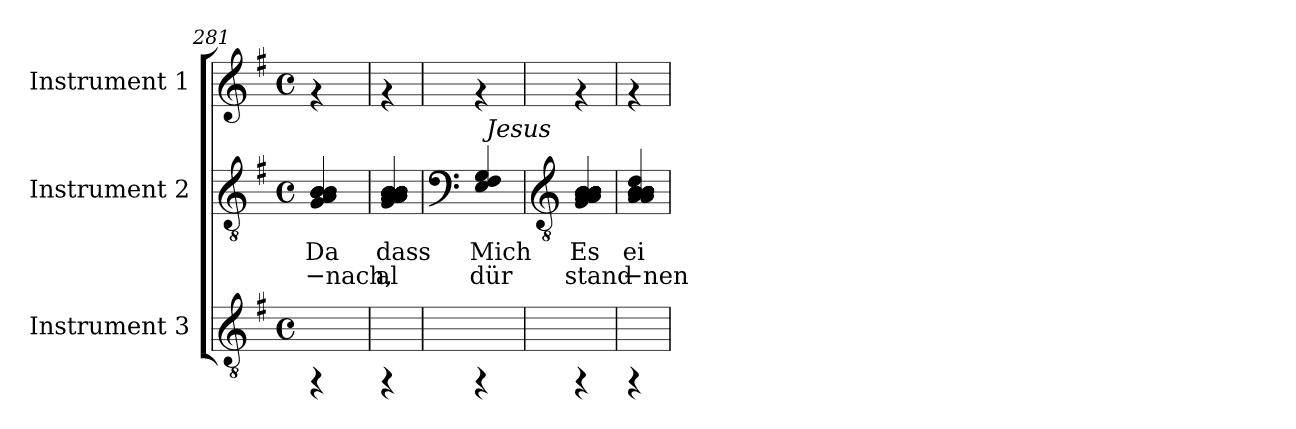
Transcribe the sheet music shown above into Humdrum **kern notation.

**kern	**kern	**text	**text	**kern
*part3	*part2	*part2	*part2	*part1
*staff3	*staff2	*staff2	*staff2	*staff1
*I"Instrument 3	*I"Instrument 2	*	*	*I"Instrument 1
*clefGv2	*clefGv2	*	*	*clefG2
*k[f#]	*k[f#]	*	*	*k[f#]
*G:	*G:	*	*	*G:
*M4/4	*M4/4	*	*	*M4/4
*met(c)	*met(c)	*	*	*met(c)
=281	=281	=281	=281	=281
!	!	!LO:LY:b:rj	!LO:LY:b:rj	!
4rFF	4B/ 4B/ 4B/ 4B/ 4A/ 4G/ 4B/	Da	−nach,	4rf
!!LO:LB:g=z
=282	=282	=282	=282	=282
!	!	!LO:LY:b:rj	!LO:LY:b:rj	!
4rFF	4B/ 4B/ 4B/ 4B/ 4B/ 4B/ 4B/ 4B/ 4B/ 4B/ 4B/ 4B/ 4A/ 4A/ 4A/ 4G/ 4A/	dass	al	4rf
!!LO:LB:g=z
=283	=283	=283	=283	=283
*	*clefF4	*	*	*
!	!	!LO:LY:b:rj	!LO:LY:b:rj	!
*	*^	*	*	*
4rFF	4G/ 4E/ 4F#/	32ryy	Mich	dür	4rf
!	!	!LO:TX:a:i:t=Jesus	!	!	!
.	.	8..ryy	.	.	.
*	*v	*v	*	*	*
=284	=284	=284	=284	=284
*	*clefGv2	*	*	*
*	*^	*	*	*
!	!LO:TX:a:i:t=Evangelist	!	!	!	!
!	!	!	!LO:LY:b:rj	!LO:LY:b:rj	!
*	*v	*v	*	*	*
4rFF	4B/ 4B/ 4B/ 4B/ 4B/ 4B/ 4B/ 4B/ 4B/ 4B/ 4B/ 4A/ 4A/ 4G/ 4B/	Es	stand	4rf
!!LO:LB:g=z
=285	=285	=285	=285	=285
!	!	!LO:LY:b:rj	!LO:LY:b:rj	!
4rFF	4d/ 4B/ 4B/ 4B/ 4B/ 4B/ 4B/ 4B/ 4B/ 4B/ 4B/ 4B/ 4B/ 4A/ 4A/ 4B/	ei	−nen	4rf
=	=	=	=	=
*-	*-	*-	*-	*-
